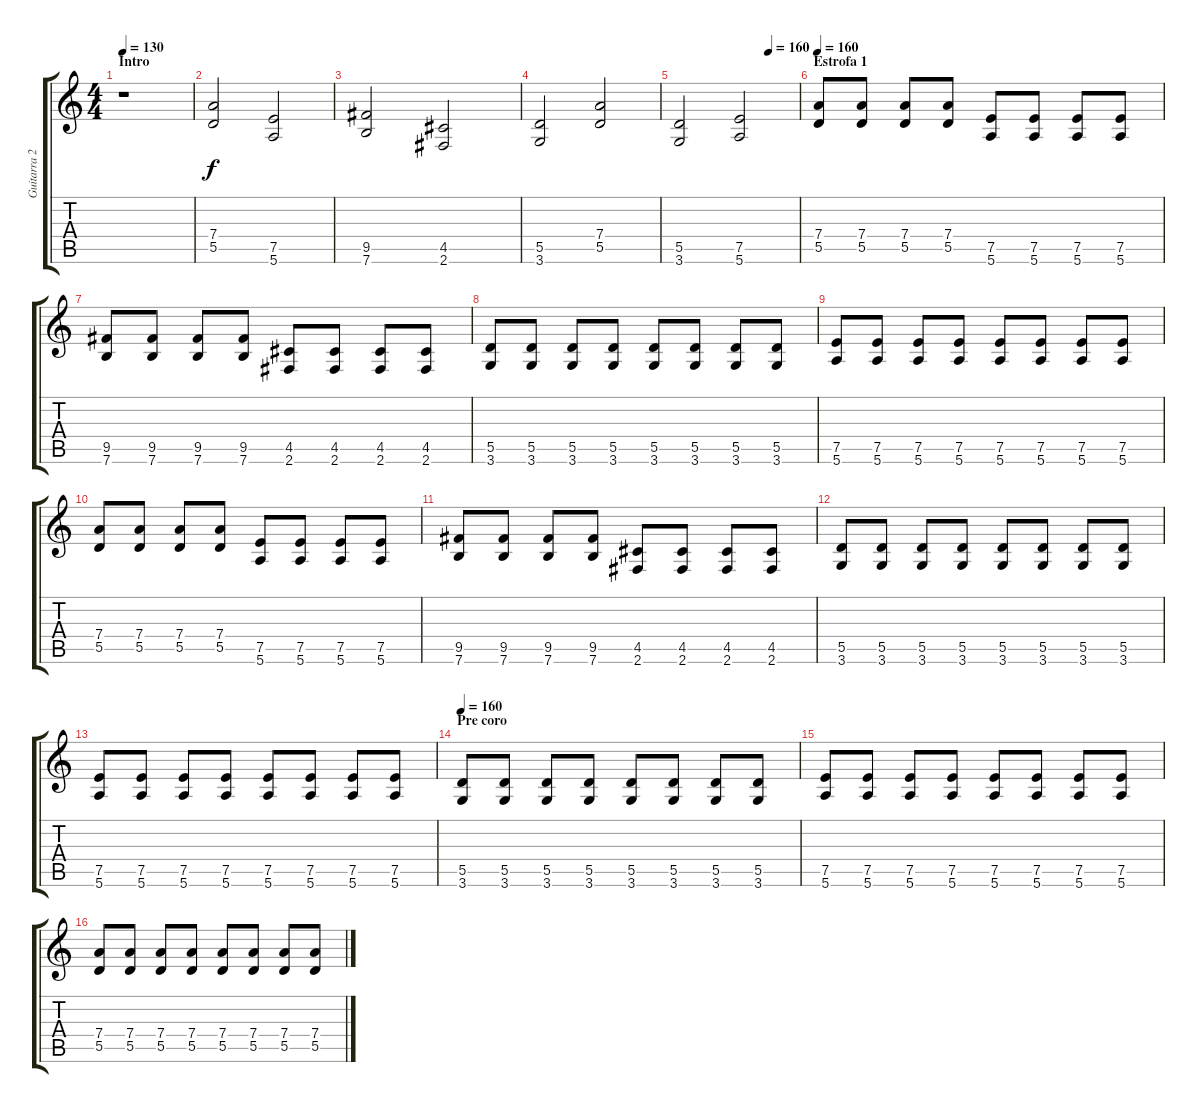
\track ("Guitarra 2" "Guitarra 2") {instrument distortionguitar}
\staff {score tabs}
\tuning (E4 B3 G3 D3 A2 E2) {hide}
\ts (4 4)
\section ("" "Intro")
\tempo 130
\clef g2
\ks c
r.1{dy f instrument distortionguitar} |
(7.4 5.5).2 (7.5 5.6).2 |
(9.5 7.6).2 (4.5 2.6).2 |
(5.5 3.6).2 (7.4 5.5).2 |
\tempo (160 0.75)
(5.5 3.6).2 (7.5 5.6).2 |
\section ("" "Estrofa 1")
\tempo 160
(7.4 5.5).8 (7.4 5.5).8 (7.4 5.5).8 (7.4 5.5).8 (7.5 5.6).8 (7.5 5.6).8 (7.5 5.6).8 (7.5 5.6).8 |
(9.5 7.6).8 (9.5 7.6).8 (9.5 7.6).8 (9.5 7.6).8 (4.5 2.6).8 (4.5 2.6).8 (4.5 2.6).8 (4.5 2.6).8 |
(5.5 3.6).8 (5.5 3.6).8 (5.5 3.6).8 (5.5 3.6).8 (5.5 3.6).8 (5.5 3.6).8 (5.5 3.6).8 (5.5 3.6).8 |
(7.5 5.6).8 (7.5 5.6).8 (7.5 5.6).8 (7.5 5.6).8 (7.5 5.6).8 (7.5 5.6).8 (7.5 5.6).8 (7.5 5.6).8 |
(7.4 5.5).8 (7.4 5.5).8 (7.4 5.5).8 (7.4 5.5).8 (7.5 5.6).8 (7.5 5.6).8 (7.5 5.6).8 (7.5 5.6).8 |
(9.5 7.6).8 (9.5 7.6).8 (9.5 7.6).8 (9.5 7.6).8 (4.5 2.6).8 (4.5 2.6).8 (4.5 2.6).8 (4.5 2.6).8 |
(5.5 3.6).8 (5.5 3.6).8 (5.5 3.6).8 (5.5 3.6).8 (5.5 3.6).8 (5.5 3.6).8 (5.5 3.6).8 (5.5 3.6).8 |
(7.5 5.6).8 (7.5 5.6).8 (7.5 5.6).8 (7.5 5.6).8 (7.5 5.6).8 (7.5 5.6).8 (7.5 5.6).8 (7.5 5.6).8 |
\section ("" "Pre coro")
\tempo 160
(5.5 3.6).8 (5.5 3.6).8 (5.5 3.6).8 (5.5 3.6).8 (5.5 3.6).8 (5.5 3.6).8 (5.5 3.6).8 (5.5 3.6).8 |
(7.5 5.6).8 (7.5 5.6).8 (7.5 5.6).8 (7.5 5.6).8 (7.5 5.6).8 (7.5 5.6).8 (7.5 5.6).8 (7.5 5.6).8 |
(7.4 5.5).8 (7.4 5.5).8 (7.4 5.5).8 (7.4 5.5).8 (7.4 5.5).8 (7.4 5.5).8 (7.4 5.5).8 (7.4 5.5).8
